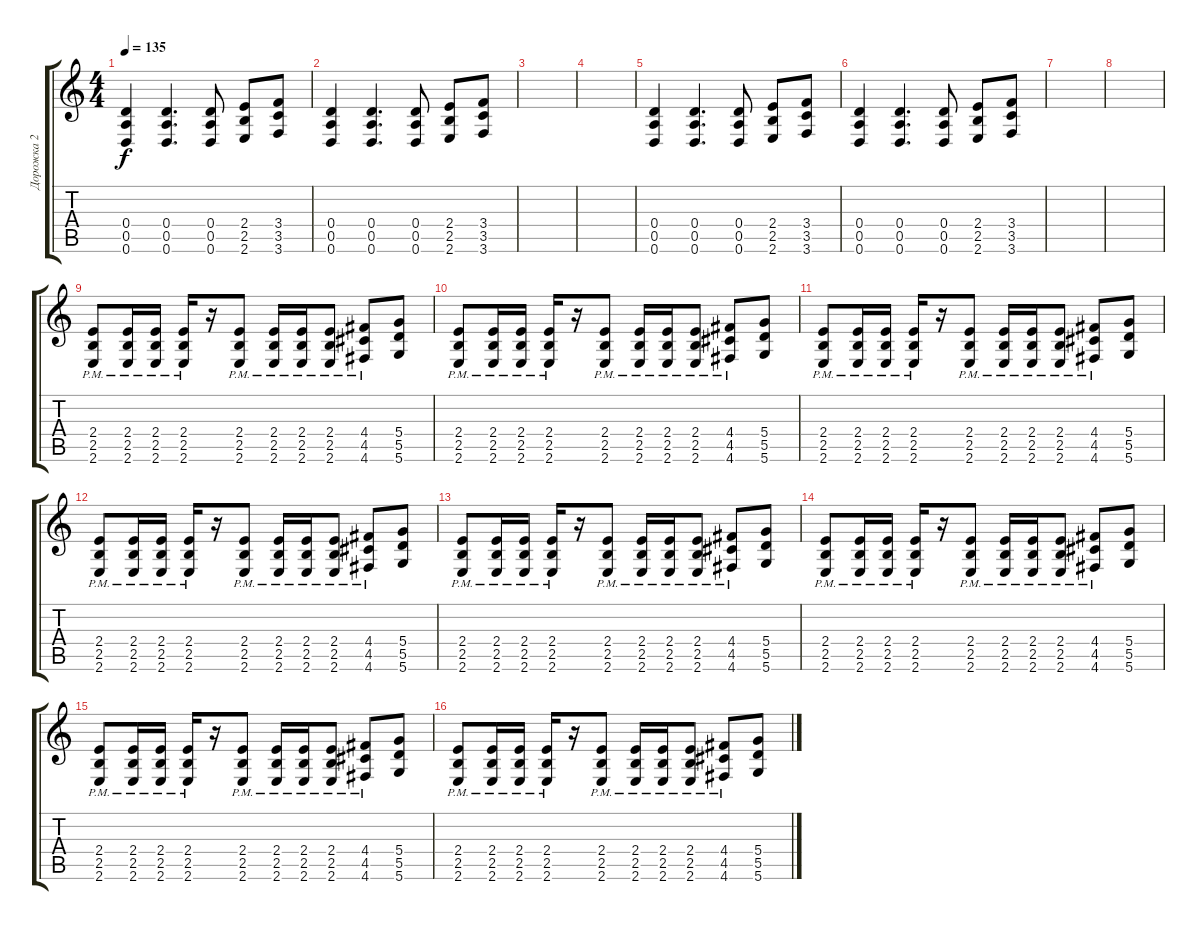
\track ("Дорожка 2" "Дорожка 2") {instrument distortionguitar}
\staff {score tabs}
\tuning (E4 B3 G3 D3 A2 D2) {hide}
\ts (4 4)
\tempo 135
\clef g2
\ks c
(0.4 0.5 0.6).4{dy f} (0.4 0.5 0.6).4{d} (0.4 0.5 0.6).8 (2.4 2.5 2.6).8 (3.4 3.5 3.6).8 |
(0.4 0.5 0.6).4 (0.4 0.5 0.6).4{d} (0.4 0.5 0.6).8 (2.4 2.5 2.6).8 (3.4 3.5 3.6).8 |
|
|
(0.4 0.5 0.6).4 (0.4 0.5 0.6).4{d} (0.4 0.5 0.6).8 (2.4 2.5 2.6).8 (3.4 3.5 3.6).8 |
(0.4 0.5 0.6).4 (0.4 0.5 0.6).4{d} (0.4 0.5 0.6).8 (2.4 2.5 2.6).8 (3.4 3.5 3.6).8 |
|
|
(2.4{pm} 2.5{pm} 2.6{pm}).8 (2.4{pm} 2.5{pm} 2.6{pm}).16 (2.4{pm} 2.5{pm} 2.6{pm}).16 (2.4{pm} 2.5{pm} 2.6{pm}).16 r.16 (2.4{pm} 2.5{pm} 2.6{pm}).8 (2.4{pm} 2.5{pm} 2.6{pm}).16 (2.4{pm} 2.5{pm} 2.6{pm}).16 (2.4{pm} 2.5{pm} 2.6{pm}).8 (4.4{pm} 4.5{pm} 4.6{pm}).8 (5.4 5.5 5.6).8 |
(2.4{pm} 2.5{pm} 2.6{pm}).8 (2.4{pm} 2.5{pm} 2.6{pm}).16 (2.4{pm} 2.5{pm} 2.6{pm}).16 (2.4{pm} 2.5{pm} 2.6{pm}).16 r.16 (2.4{pm} 2.5{pm} 2.6{pm}).8 (2.4{pm} 2.5{pm} 2.6{pm}).16 (2.4{pm} 2.5{pm} 2.6{pm}).16 (2.4{pm} 2.5{pm} 2.6{pm}).8 (4.4{pm} 4.5{pm} 4.6{pm}).8 (5.4 5.5 5.6).8 |
(2.4{pm} 2.5{pm} 2.6{pm}).8 (2.4{pm} 2.5{pm} 2.6{pm}).16 (2.4{pm} 2.5{pm} 2.6{pm}).16 (2.4{pm} 2.5{pm} 2.6{pm}).16 r.16 (2.4{pm} 2.5{pm} 2.6{pm}).8 (2.4{pm} 2.5{pm} 2.6{pm}).16 (2.4{pm} 2.5{pm} 2.6{pm}).16 (2.4{pm} 2.5{pm} 2.6{pm}).8 (4.4{pm} 4.5{pm} 4.6{pm}).8 (5.4 5.5 5.6).8 |
(2.4{pm} 2.5{pm} 2.6{pm}).8 (2.4{pm} 2.5{pm} 2.6{pm}).16 (2.4{pm} 2.5{pm} 2.6{pm}).16 (2.4{pm} 2.5{pm} 2.6{pm}).16 r.16 (2.4{pm} 2.5{pm} 2.6{pm}).8 (2.4{pm} 2.5{pm} 2.6{pm}).16 (2.4{pm} 2.5{pm} 2.6{pm}).16 (2.4{pm} 2.5{pm} 2.6{pm}).8 (4.4{pm} 4.5{pm} 4.6{pm}).8 (5.4 5.5 5.6).8 |
(2.4{pm} 2.5{pm} 2.6{pm}).8 (2.4{pm} 2.5{pm} 2.6{pm}).16 (2.4{pm} 2.5{pm} 2.6{pm}).16 (2.4{pm} 2.5{pm} 2.6{pm}).16 r.16 (2.4{pm} 2.5{pm} 2.6{pm}).8 (2.4{pm} 2.5{pm} 2.6{pm}).16 (2.4{pm} 2.5{pm} 2.6{pm}).16 (2.4{pm} 2.5{pm} 2.6{pm}).8 (4.4{pm} 4.5{pm} 4.6{pm}).8 (5.4 5.5 5.6).8 |
(2.4{pm} 2.5{pm} 2.6{pm}).8 (2.4{pm} 2.5{pm} 2.6{pm}).16 (2.4{pm} 2.5{pm} 2.6{pm}).16 (2.4{pm} 2.5{pm} 2.6{pm}).16 r.16 (2.4{pm} 2.5{pm} 2.6{pm}).8 (2.4{pm} 2.5{pm} 2.6{pm}).16 (2.4{pm} 2.5{pm} 2.6{pm}).16 (2.4{pm} 2.5{pm} 2.6{pm}).8 (4.4{pm} 4.5{pm} 4.6{pm}).8 (5.4 5.5 5.6).8 |
(2.4{pm} 2.5{pm} 2.6{pm}).8 (2.4{pm} 2.5{pm} 2.6{pm}).16 (2.4{pm} 2.5{pm} 2.6{pm}).16 (2.4{pm} 2.5{pm} 2.6{pm}).16 r.16 (2.4{pm} 2.5{pm} 2.6{pm}).8 (2.4{pm} 2.5{pm} 2.6{pm}).16 (2.4{pm} 2.5{pm} 2.6{pm}).16 (2.4{pm} 2.5{pm} 2.6{pm}).8 (4.4{pm} 4.5{pm} 4.6{pm}).8 (5.4 5.5 5.6).8 |
(2.4{pm} 2.5{pm} 2.6{pm}).8 (2.4{pm} 2.5{pm} 2.6{pm}).16 (2.4{pm} 2.5{pm} 2.6{pm}).16 (2.4{pm} 2.5{pm} 2.6{pm}).16 r.16 (2.4{pm} 2.5{pm} 2.6{pm}).8 (2.4{pm} 2.5{pm} 2.6{pm}).16 (2.4{pm} 2.5{pm} 2.6{pm}).16 (2.4{pm} 2.5{pm} 2.6{pm}).8 (4.4{pm} 4.5{pm} 4.6{pm}).8 (5.4 5.5 5.6).8
